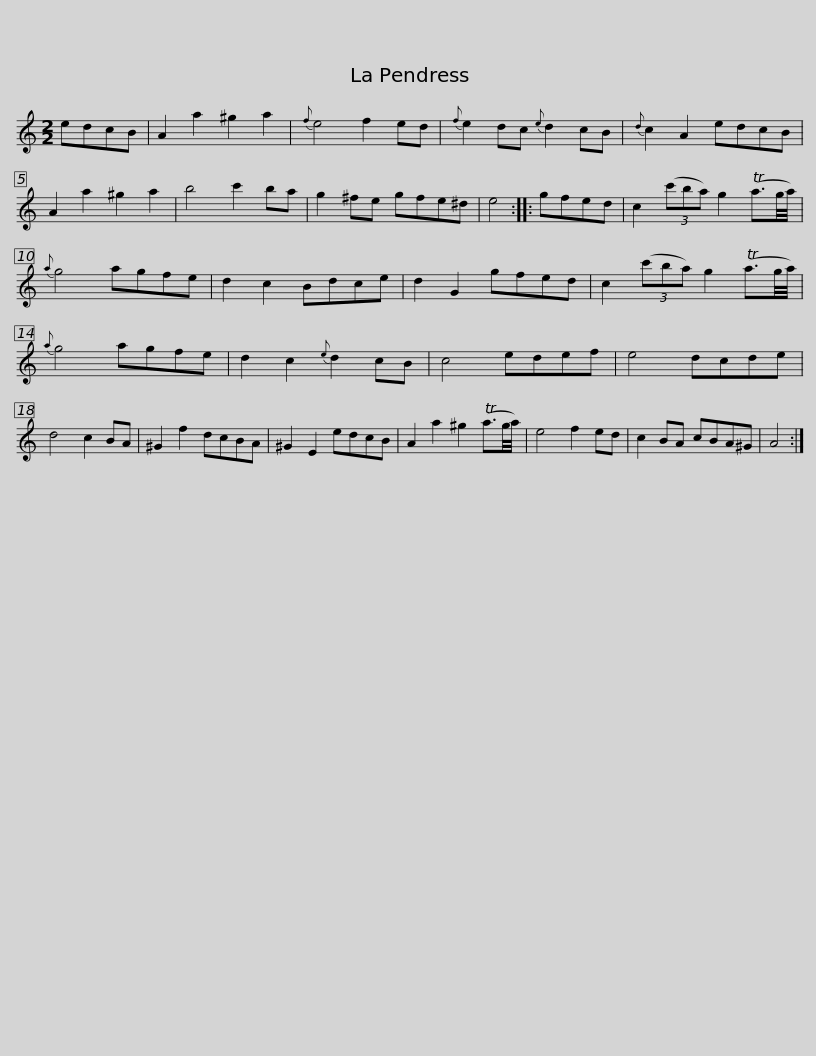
X:1
L:1/8
M:2/2
I:linebreak $
K:C
V:1 treble
V:1
 edcB | A2 a2 ^g2 a2 |{f} e4 f2 ed |{f} e2 dc{e} d2 cB |{d} c2 A2 edcB | %5
 A2 a2 ^g2 a2 | b4 c'2 ba |$ g2 ^fe gfe^d | e4 :: gfed | %10
 c2 (3(c'ba) g2 (Ta3/2g/4a/4) |{a} g4 agfe | d2 c2 Bdce | d2 G2 gfed |$ c2 (3(c'ba) g2 (Ta3/2g/4a/4) | %15
{a} g4 agfe | d2 c2{e} d2 cB | c4 edef | e4 dcde | d4 c2 BA | %20
 ^G2 f2 dcBA |$ ^G2 E2 edcB | A2 a2 ^g2 (Ta3/2g/4a/4) | e4 f2 ed | c2 BA cBA^G | %25
 A4 :| %26
